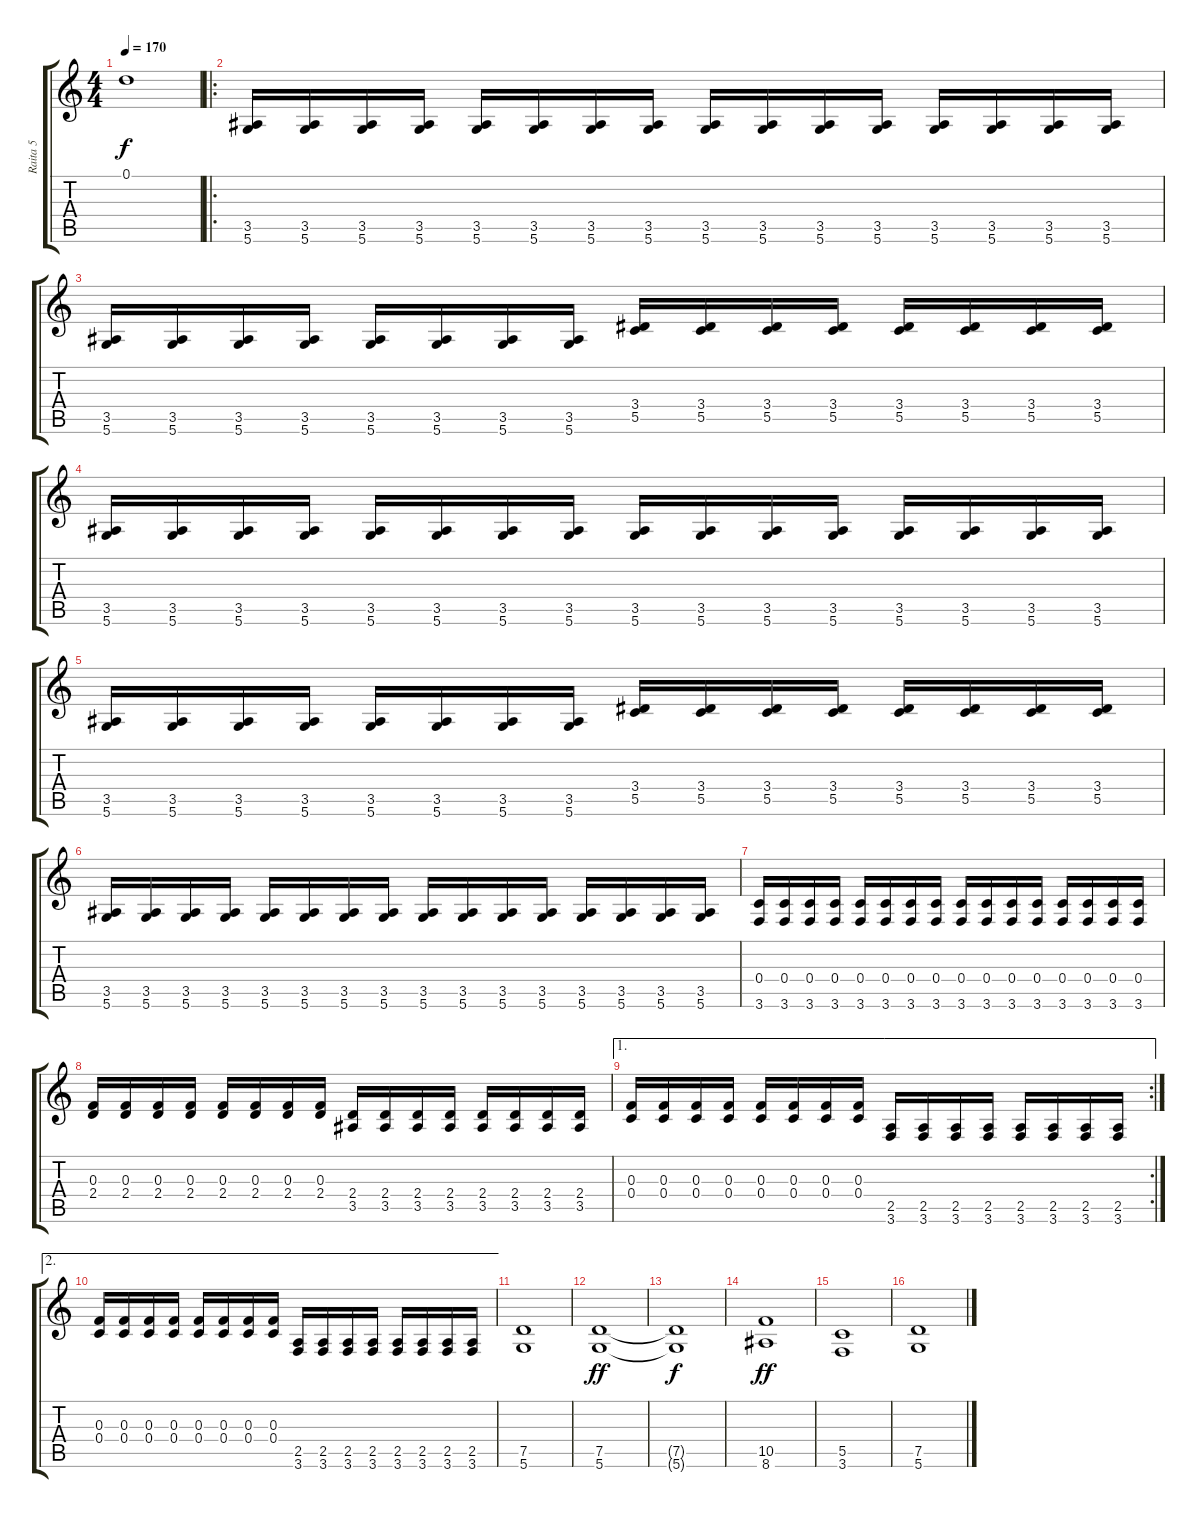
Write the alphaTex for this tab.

\track ("Raita 5" "Raita 5") {instrument distortionguitar}
\staff {score tabs}
\tuning (D4 A3 F3 C3 G2 D2) {hide}
\ts (4 4)
\tempo 170
\clef g2
\ks c
0.1{t}.1{dy f} |
\ro
(3.5 5.6).16 (3.5 5.6).16 (3.5 5.6).16 (3.5 5.6).16 (3.5 5.6).16 (3.5 5.6).16 (3.5 5.6).16 (3.5 5.6).16 (3.5 5.6).16 (3.5 5.6).16 (3.5 5.6).16 (3.5 5.6).16 (3.5 5.6).16 (3.5 5.6).16 (3.5 5.6).16 (3.5 5.6).16 |
(3.5 5.6).16 (3.5 5.6).16 (3.5 5.6).16 (3.5 5.6).16 (3.5 5.6).16 (3.5 5.6).16 (3.5 5.6).16 (3.5 5.6).16 (3.4 5.5).16 (3.4 5.5).16 (3.4 5.5).16 (3.4 5.5).16 (3.4 5.5).16 (3.4 5.5).16 (3.4 5.5).16 (3.4 5.5).16 |
(3.5 5.6).16 (3.5 5.6).16 (3.5 5.6).16 (3.5 5.6).16 (3.5 5.6).16 (3.5 5.6).16 (3.5 5.6).16 (3.5 5.6).16 (3.5 5.6).16 (3.5 5.6).16 (3.5 5.6).16 (3.5 5.6).16 (3.5 5.6).16 (3.5 5.6).16 (3.5 5.6).16 (3.5 5.6).16 |
(3.5 5.6).16 (3.5 5.6).16 (3.5 5.6).16 (3.5 5.6).16 (3.5 5.6).16 (3.5 5.6).16 (3.5 5.6).16 (3.5 5.6).16 (3.4 5.5).16 (3.4 5.5).16 (3.4 5.5).16 (3.4 5.5).16 (3.4 5.5).16 (3.4 5.5).16 (3.4 5.5).16 (3.4 5.5).16 |
(3.5 5.6).16 (3.5 5.6).16 (3.5 5.6).16 (3.5 5.6).16 (3.5 5.6).16 (3.5 5.6).16 (3.5 5.6).16 (3.5 5.6).16 (3.5 5.6).16 (3.5 5.6).16 (3.5 5.6).16 (3.5 5.6).16 (3.5 5.6).16 (3.5 5.6).16 (3.5 5.6).16 (3.5 5.6).16 |
(0.4 3.6).16 (0.4 3.6).16 (0.4 3.6).16 (0.4 3.6).16 (0.4 3.6).16 (0.4 3.6).16 (0.4 3.6).16 (0.4 3.6).16 (0.4 3.6).16 (0.4 3.6).16 (0.4 3.6).16 (0.4 3.6).16 (0.4 3.6).16 (0.4 3.6).16 (0.4 3.6).16 (0.4 3.6).16 |
(0.3 2.4).16 (0.3 2.4).16 (0.3 2.4).16 (0.3 2.4).16 (0.3 2.4).16 (0.3 2.4).16 (0.3 2.4).16 (0.3 2.4).16 (2.4 3.5).16 (2.4 3.5).16 (2.4 3.5).16 (2.4 3.5).16 (2.4 3.5).16 (2.4 3.5).16 (2.4 3.5).16 (2.4 3.5).16 |
\ae 1
\rc 2
(0.3 0.4).16 (0.3 0.4).16 (0.3 0.4).16 (0.3 0.4).16 (0.3 0.4).16 (0.3 0.4).16 (0.3 0.4).16 (0.3 0.4).16 (2.5 3.6).16 (2.5 3.6).16 (2.5 3.6).16 (2.5 3.6).16 (2.5 3.6).16 (2.5 3.6).16 (2.5 3.6).16 (2.5 3.6).16 |
\ae 2
(0.3 0.4).16 (0.3 0.4).16 (0.3 0.4).16 (0.3 0.4).16 (0.3 0.4).16 (0.3 0.4).16 (0.3 0.4).16 (0.3 0.4).16 (2.5 3.6).16 (2.5 3.6).16 (2.5 3.6).16 (2.5 3.6).16 (2.5 3.6).16 (2.5 3.6).16 (2.5 3.6).16 (2.5 3.6).16 |
(7.5 5.6).1 |
(7.5 5.6).1{dy ff} |
(7.5{t} 5.6{t}).1{dy f} |
(10.5 8.6).1{dy ff} |
(5.5 3.6).1 |
(7.5 5.6).1
